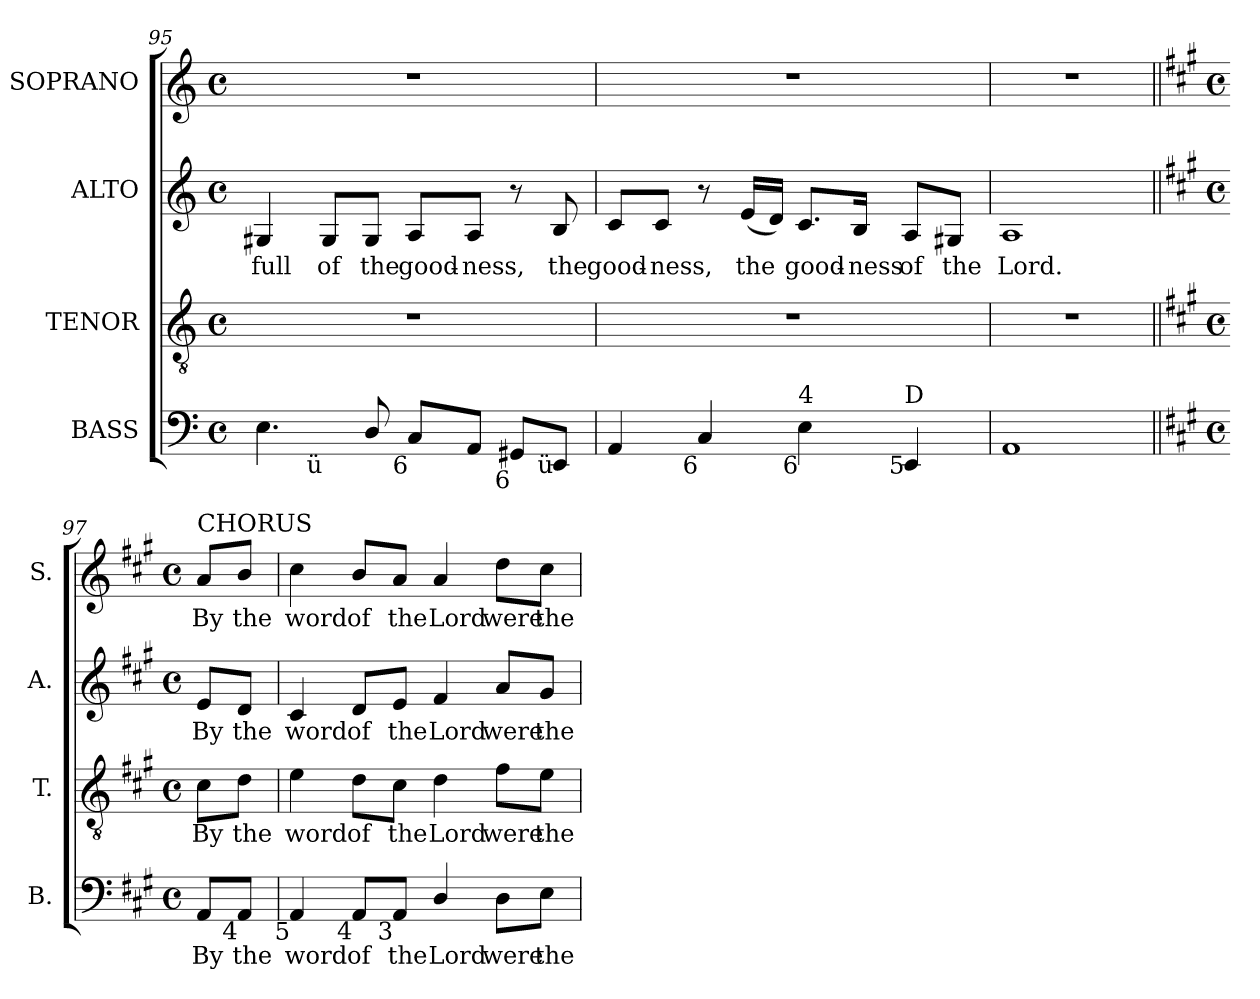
**kern	**text	**kern	**text	**kern	**text	**kern	**text
*part4	*part4	*part3	*part3	*part2	*part2	*part1	*part1
*staff4	*staff4	*staff3	*staff3	*staff2	*staff2	*staff1	*staff1
*I"BASS	*	*I"TENOR	*	*I"ALTO	*	*I"SOPRANO	*
*I'B.	*	*I'T.	*	*I'A.	*	*I'S.	*
*clefF4	*	*clefGv2	*	*clefG2	*	*clefG2	*
*	*	*ITrd7c12	*	*	*	*	*
*k[]	*	*k[]	*	*k[]	*	*k[]	*
*a:	*	*a:	*	*a:	*	*a:	*
*M4/4	*	*M4/4	*	*M4/4	*	*M4/4	*
*met(c)	*	*met(c)	*	*met(c)	*	*met(c)	*
=95	=95	=95	=95	=95	=95	=95	=95
!LO:TX:b:rj:t=#	!	!	!	!	!	!	!
!	!	!	!	!	!LO:LY:b:color=#000000	!	!
*^	*	*	*	*	*	*	*
4.Ei\	4ryy	.	1r	.	4G#Xi/	full	1r	.
!	!LO:TX:b:rj:t=ü	!	!	!	!	!	!	!
!	!	!	!	!	!	!LO:LY:b:color=#000000	!	!
.	2.ryy	.	.	.	8G#i/L	of	.	.
!	!	!	!	!	!	!LO:LY:b:color=#000000	!	!
8Di/	.	.	.	.	8G#i/J	the	.	.
!LO:TX:b:rj:t=6	!	!	!	!	!	!	!	!
!	!	!	!	!	!	!LO:LY:b:color=#000000	!	!
8Ci/L	.	.	.	.	8Ai/L	good-	.	.
!	!	!	!	!	!	!LO:LY:b:color=#000000	!	!
8AAi/J	.	.	.	.	8Ai/J	-ness,	.	.
!LO:TX:b:rj:t=6	!	!	!	!	!	!	!	!
8GG#Xi/L	.	.	.	.	8r	.	.	.
!LO:TX:b:rj:t=ü	!	!	!	!	!	!	!	!
!	!	!	!	!	!	!LO:LY:b:color=#000000	!	!
8EEi/J	.	.	.	.	8Bi/	the	.	.
*v	*v	*	*	*	*	*	*	*
=96	=96	=96	=96	=96	=96	=96	=96
*^	*	*	*	*	*	*	*
!	!	!	!	!	!	!LO:LY:b:color=#000000	!	!
*v	*v	*	*	*	*	*	*	*
4AAi/	.	1r	.	8ci/L	good-	1r	.
!	!	!	!	!	!LO:LY:b:color=#000000	!	!
.	.	.	.	8ci/J	-ness,	.	.
!LO:TX:b:rj:t=6	!	!	!	!	!	!	!
4Ci/	.	.	.	8r	.	.	.
!	!	!	!	!	!LO:LY:b:color=#000000	!	!
.	.	.	.	(16ei/LL	the	.	.
.	.	.	.	16di/JJ)	.	.	.
!LO:TX:b:rj:t=6	!	!	!	!	!	!	!
!LO:TX:t=4	!	!	!	!	!	!	!
!	!	!	!	!	!LO:LY:b:color=#000000	!	!
4Ei\	.	.	.	8.ci/L	good-	.	.
!	!	!	!	!	!LO:LY:b:color=#000000	!	!
.	.	.	.	16Bi/Jk	-ness	.	.
!LO:TX:b:rj:t=5	!	!	!	!	!	!	!
!LO:TX:t=D	!	!	!	!	!	!	!
!	!	!	!	!	!LO:LY:b:color=#000000	!	!
4EEi/	.	.	.	8Ai/L	of	.	.
!	!	!	!	!	!LO:LY:b:color=#000000	!	!
.	.	.	.	8G#Xi/J	the	.	.
=97	=97	=97	=97	=97	=97	=97	=97
!	!	!	!	!	!LO:LY:b:color=#000000	!	!
1AAi	.	1r	.	1Ai	Lord.	1r	.
!!LO:LB:g=z
=97||	=97||	=97||	=97||	=97||	=97||	=97||	=97||
*k[f#c#g#]	*	*k[f#c#g#]	*	*k[f#c#g#]	*	*k[f#c#g#]	*
*A:	*	*A:	*	*A:	*	*A:	*
*M4/4	*	*M4/4	*	*M4/4	*	*M4/4	*
*met(c)	*	*met(c)	*	*met(c)	*	*met(c)	*
!	!LO:LY:b:color=#000000	!	!	!	!	!	!
!	!	!	!LO:LY:b:color=#000000	!	!	!	!
!	!	!	!	!	!LO:LY:b:color=#000000	!	!
!	!	!	!	!	!	!LO:TX:a:t=CHORUS	!
!	!	!	!	!	!	!	!LO:LY:b:color=#000000
8AAi/L	By	8C#i\L	By	8ei/L	By	8ai/L	By
!	!LO:LY:b:color=#000000	!	!	!	!	!	!
!	!	!	!LO:LY:b:color=#000000	!	!	!	!
!	!	!	!	!	!LO:LY:b:color=#000000	!	!
!LO:TX:b:rj:t=4	!	!	!	!	!	!	!
!	!	!	!	!	!	!	!LO:LY:b:color=#000000
8AAi/J	the	8Di\J	the	8di/J	the	8bi/J	the
=98	=98	=98	=98	=98	=98	=98	=98
!	!LO:LY:b:color=#000000	!	!	!	!	!	!
!	!	!	!LO:LY:b:color=#000000	!	!	!	!
!	!	!	!	!	!LO:LY:b:color=#000000	!	!
!LO:TX:b:rj:t=5	!	!	!	!	!	!	!
!	!	!	!	!	!	!	!LO:LY:b:color=#000000
4AAi/	word	4Ei\	word	4c#i/	word	4cc#i\	word
!	!LO:LY:b:color=#000000	!	!	!	!	!	!
!	!	!	!LO:LY:b:color=#000000	!	!	!	!
!	!	!	!	!	!LO:LY:b:color=#000000	!	!
!LO:TX:b:rj:t=4	!	!	!	!	!	!	!
!	!	!	!	!	!	!	!LO:LY:b:color=#000000
8AAi/L	of	8Di\L	of	8di/L	of	8bi/L	of
!	!LO:LY:b:color=#000000	!	!	!	!	!	!
!	!	!	!LO:LY:b:color=#000000	!	!	!	!
!	!	!	!	!	!LO:LY:b:color=#000000	!	!
!LO:TX:b:rj:t=3	!	!	!	!	!	!	!
!	!	!	!	!	!	!	!LO:LY:b:color=#000000
8AAi/J	the	8C#i\J	the	8ei/J	the	8ai/J	the
!	!LO:LY:b:color=#000000	!	!	!	!	!	!
!	!	!	!LO:LY:b:color=#000000	!	!	!	!
!	!	!	!	!	!LO:LY:b:color=#000000	!	!
!	!	!	!	!	!	!	!LO:LY:b:color=#000000
4Di/	Lord	4Di\	Lord	4f#i/	Lord	4ai/	Lord
!	!LO:LY:b:color=#000000	!	!	!	!	!	!
!	!	!	!LO:LY:b:color=#000000	!	!	!	!
!	!	!	!	!	!LO:LY:b:color=#000000	!	!
!	!	!	!	!	!	!	!LO:LY:b:color=#000000
8Di\L	were	8F#i\L	were	8ai/L	were	8ddi\L	were
!	!LO:LY:b:color=#000000	!	!	!	!	!	!
!	!	!	!LO:LY:b:color=#000000	!	!	!	!
!	!	!	!	!	!LO:LY:b:color=#000000	!	!
!	!	!	!	!	!	!	!LO:LY:b:color=#000000
8Ei\J	the	8Ei\J	the	8g#i/J	the	8cc#i\J	the
=	=	=	=	=	=	=	=
*-	*-	*-	*-	*-	*-	*-	*-
